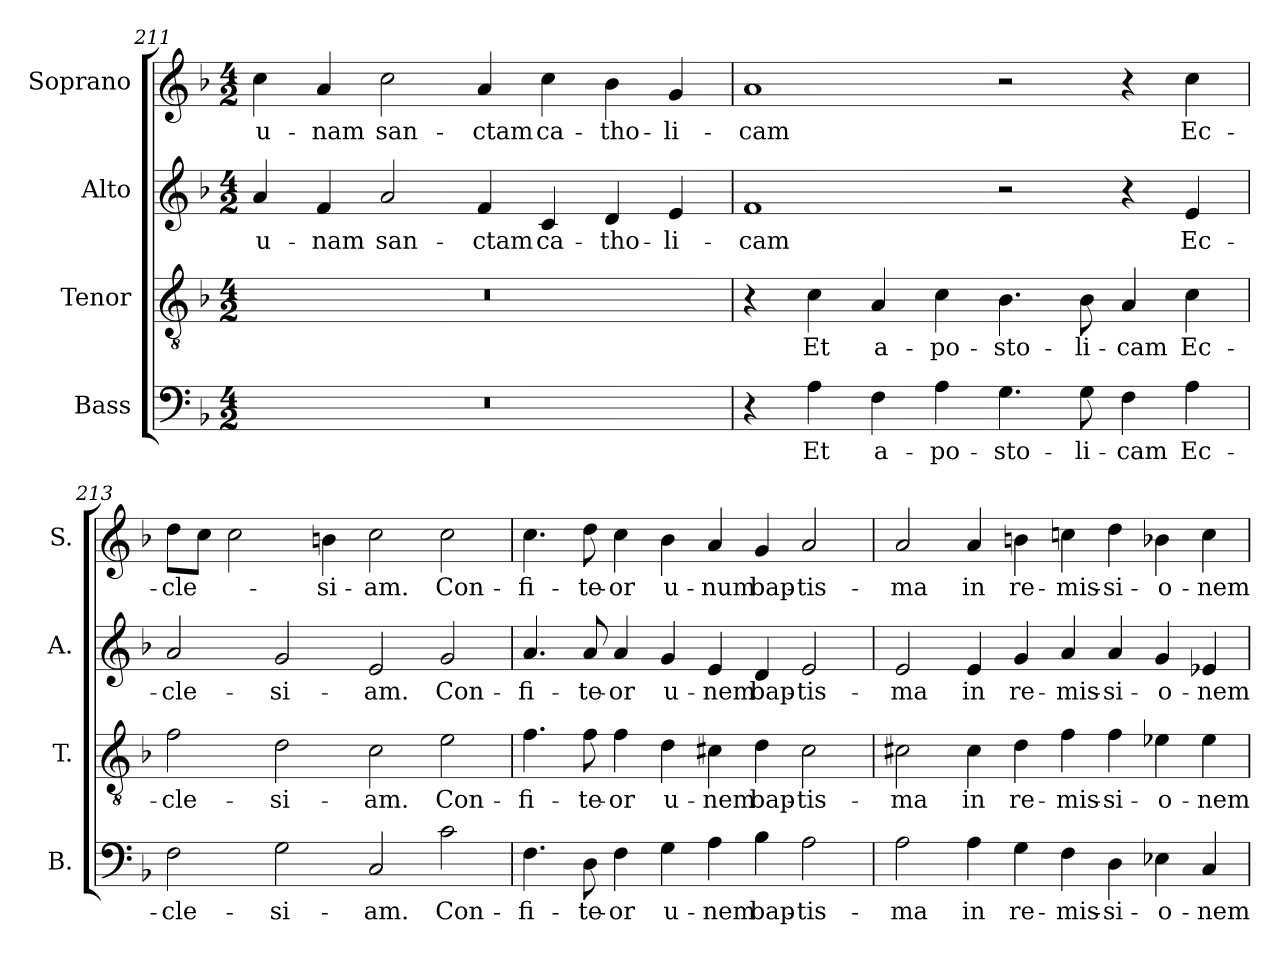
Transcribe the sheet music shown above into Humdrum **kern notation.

**kern	**text	**kern	**text	**kern	**text	**kern	**text
*part4	*part4	*part3	*part3	*part2	*part2	*part1	*part1
*staff4	*staff4	*staff3	*staff3	*staff2	*staff2	*staff1	*staff1
*I"Bass	*	*I"Tenor	*	*I"Alto	*	*I"Soprano	*
*I'B.	*	*I'T.	*	*I'A.	*	*I'S.	*
*clefF4	*	*clefGv2	*	*clefG2	*	*clefG2	*
*	*	*ITrd7c12	*	*	*	*	*
*k[b-]	*	*k[b-]	*	*k[b-]	*	*k[b-]	*
*F:	*	*F:	*	*F:	*	*F:	*
*M4/2	*	*M4/2	*	*M4/2	*	*M4/2	*
=211	=211	=211	=211	=211	=211	=211	=211
!LO:N:vis=1	!	!LO:N:vis=1	!	!	!	!	!
!	!	!	!	!	!LO:LY:b:color=#000000	!	!
!	!	!	!	!	!	!	!LO:LY:b:color=#000000
0r	.	0r	.	4ai/	u-	4cci\	u-
!	!	!	!	!	!LO:LY:b:color=#000000	!	!
!	!	!	!	!	!	!	!LO:LY:b:color=#000000
.	.	.	.	4fi/	-nam	4ai/	-nam
!	!	!	!	!	!LO:LY:b:color=#000000	!	!
!	!	!	!	!	!	!	!LO:LY:b:color=#000000
.	.	.	.	2ai/	san-	2cci\	san-
!	!	!	!	!	!LO:LY:b:color=#000000	!	!
!	!	!	!	!	!	!	!LO:LY:b:color=#000000
.	.	.	.	4fi/	-ctam	4ai/	-ctam
!	!	!	!	!	!LO:LY:b:color=#000000	!	!
!	!	!	!	!	!	!	!LO:LY:b:color=#000000
.	.	.	.	4ci/	ca-	4cci\	ca-
!	!	!	!	!	!LO:LY:b:color=#000000	!	!
!	!	!	!	!	!	!	!LO:LY:b:color=#000000
.	.	.	.	4di/	-tho-	4b-i\	-tho-
!	!	!	!	!	!LO:LY:b:color=#000000	!	!
!	!	!	!	!	!	!	!LO:LY:b:color=#000000
.	.	.	.	4ei/	-li-	4gi/	-li-
!!LO:LB:g=z
=212	=212	=212	=212	=212	=212	=212	=212
!	!	!	!	!	!LO:LY:b:color=#000000	!	!
!	!	!	!	!	!	!	!LO:LY:b:color=#000000
4r	.	4r	.	1fi	-cam	1ai	-cam
!	!LO:LY:b:color=#000000	!	!	!	!	!	!
!	!	!	!LO:LY:b:color=#000000	!	!	!	!
4Ai\	Et	4Ci\	Et	.	.	.	.
!	!LO:LY:b:color=#000000	!	!	!	!	!	!
!	!	!	!LO:LY:b:color=#000000	!	!	!	!
4Fi\	a-	4AAi/	a-	.	.	.	.
!	!LO:LY:b:color=#000000	!	!	!	!	!	!
!	!	!	!LO:LY:b:color=#000000	!	!	!	!
4Ai\	-po-	4Ci\	-po-	.	.	.	.
!	!LO:LY:b:color=#000000	!	!	!	!	!	!
!	!	!	!LO:LY:b:color=#000000	!	!	!	!
4.Gi\	-sto-	4.BB-i\	-sto-	2r	.	2r	.
!	!LO:LY:b:color=#000000	!	!	!	!	!	!
!	!	!	!LO:LY:b:color=#000000	!	!	!	!
8Gi\	-li-	8BB-i\	-li-	.	.	.	.
!	!LO:LY:b:color=#000000	!	!	!	!	!	!
!	!	!	!LO:LY:b:color=#000000	!	!	!	!
4Fi\	-cam	4AAi/	-cam	4r	.	4r	.
!	!LO:LY:b:color=#000000	!	!	!	!	!	!
!	!	!	!LO:LY:b:color=#000000	!	!	!	!
!	!	!	!	!	!LO:LY:b:color=#000000	!	!
!	!	!	!	!	!	!	!LO:LY:b:color=#000000
4Ai\	Ec-	4Ci\	Ec-	4ei/	Ec-	4cci\	Ec-
=213	=213	=213	=213	=213	=213	=213	=213
!	!LO:LY:b:color=#000000	!	!	!	!	!	!
!	!	!	!LO:LY:b:color=#000000	!	!	!	!
!	!	!	!	!	!LO:LY:b:color=#000000	!	!
!	!	!	!	!	!	!	!LO:LY:b:color=#000000
2Fi\	-cle-	2Fi\	-cle-	2ai/	-cle-	8ddi\L	-cle-
.	.	.	.	.	.	8cci\J	.
.	.	.	.	.	.	2cci\	.
!	!LO:LY:b:color=#000000	!	!	!	!	!	!
!	!	!	!LO:LY:b:color=#000000	!	!	!	!
!	!	!	!	!	!LO:LY:b:color=#000000	!	!
2Gi\	-si-	2Di\	-si-	2gi/	-si-	.	.
!	!	!	!	!	!	!	!LO:LY:b:color=#000000
.	.	.	.	.	.	4bni\	-si-
!	!LO:LY:b:color=#000000	!	!	!	!	!	!
!	!	!	!LO:LY:b:color=#000000	!	!	!	!
!	!	!	!	!	!LO:LY:b:color=#000000	!	!
!	!	!	!	!	!	!	!LO:LY:b:color=#000000
2Ci/	-am.	2Ci\	-am.	2ei/	-am.	2cci\	-am.
!	!LO:LY:b:color=#000000	!	!	!	!	!	!
!	!	!	!LO:LY:b:color=#000000	!	!	!	!
!	!	!	!	!	!LO:LY:b:color=#000000	!	!
!	!	!	!	!	!	!	!LO:LY:b:color=#000000
2ci\	Con-	2Ei\	Con-	2gi/	Con-	2cci\	Con-
=214	=214	=214	=214	=214	=214	=214	=214
!	!LO:LY:b:color=#000000	!	!	!	!	!	!
!	!	!	!LO:LY:b:color=#000000	!	!	!	!
!	!	!	!	!	!LO:LY:b:color=#000000	!	!
!	!	!	!	!	!	!	!LO:LY:b:color=#000000
4.Fi\	-fi-	4.Fi\	-fi-	4.ai/	-fi-	4.cci\	-fi-
!	!LO:LY:b:color=#000000	!	!	!	!	!	!
!	!	!	!LO:LY:b:color=#000000	!	!	!	!
!	!	!	!	!	!LO:LY:b:color=#000000	!	!
!	!	!	!	!	!	!	!LO:LY:b:color=#000000
8Di\	-te-	8Fi\	-te-	8ai/	-te-	8ddi\	-te-
!	!LO:LY:b:color=#000000	!	!	!	!	!	!
!	!	!	!LO:LY:b:color=#000000	!	!	!	!
!	!	!	!	!	!LO:LY:b:color=#000000	!	!
!	!	!	!	!	!	!	!LO:LY:b:color=#000000
4Fi\	-or	4Fi\	-or	4ai/	-or	4cci\	-or
!	!LO:LY:b:color=#000000	!	!	!	!	!	!
!	!	!	!LO:LY:b:color=#000000	!	!	!	!
!	!	!	!	!	!LO:LY:b:color=#000000	!	!
!	!	!	!	!	!	!	!LO:LY:b:color=#000000
4Gi\	u-	4Di\	u-	4gi/	u-	4b-i\	u-
!	!LO:LY:b:color=#000000	!	!	!	!	!	!
!	!	!	!LO:LY:b:color=#000000	!	!	!	!
!	!	!	!	!	!LO:LY:b:color=#000000	!	!
!	!	!	!	!	!	!	!LO:LY:b:color=#000000
4Ai\	-nem	4C#Xi\	-nem	4ei/	-nem	4ai/	-num
!	!LO:LY:b:color=#000000	!	!	!	!	!	!
!	!	!	!LO:LY:b:color=#000000	!	!	!	!
!	!	!	!	!	!LO:LY:b:color=#000000	!	!
!	!	!	!	!	!	!	!LO:LY:b:color=#000000
4B-i\	bap-	4Di\	bap-	4di/	bap-	4gi/	bap-
!	!LO:LY:b:color=#000000	!	!	!	!	!	!
!	!	!	!LO:LY:b:color=#000000	!	!	!	!
!	!	!	!	!	!LO:LY:b:color=#000000	!	!
!	!	!	!	!	!	!	!LO:LY:b:color=#000000
2Ai\	-tis-	2C#i\	-tis-	2ei/	-tis-	2ai/	-tis-
=215	=215	=215	=215	=215	=215	=215	=215
!	!LO:LY:b:color=#000000	!	!	!	!	!	!
!	!	!	!LO:LY:b:color=#000000	!	!	!	!
!	!	!	!	!	!LO:LY:b:color=#000000	!	!
!	!	!	!	!	!	!	!LO:LY:b:color=#000000
2Ai\	-ma	2C#Xi\	-ma	2ei/	-ma	2ai/	-ma
!	!LO:LY:b:color=#000000	!	!	!	!	!	!
!	!	!	!LO:LY:b:color=#000000	!	!	!	!
!	!	!	!	!	!LO:LY:b:color=#000000	!	!
!	!	!	!	!	!	!	!LO:LY:b:color=#000000
4Ai\	in	4C#i\	in	4ei/	in	4ai/	in
!	!LO:LY:b:color=#000000	!	!	!	!	!	!
!	!	!	!LO:LY:b:color=#000000	!	!	!	!
!	!	!	!	!	!LO:LY:b:color=#000000	!	!
!	!	!	!	!	!	!	!LO:LY:b:color=#000000
4Gi\	re-	4Di\	re-	4gi/	re-	4bni\	re-
!	!LO:LY:b:color=#000000	!	!	!	!	!	!
!	!	!	!LO:LY:b:color=#000000	!	!	!	!
!	!	!	!	!	!LO:LY:b:color=#000000	!	!
!	!	!	!	!	!	!	!LO:LY:b:color=#000000
4Fi\	-mis-	4Fi\	-mis-	4ai/	-mis-	4ccni\	-mis-
!	!LO:LY:b:color=#000000	!	!	!	!	!	!
!	!	!	!LO:LY:b:color=#000000	!	!	!	!
!	!	!	!	!	!LO:LY:b:color=#000000	!	!
!	!	!	!	!	!	!	!LO:LY:b:color=#000000
4Di\	-si-	4Fi\	-si-	4ai/	-si-	4ddi\	-si-
!	!LO:LY:b:color=#000000	!	!	!	!	!	!
!	!	!	!LO:LY:b:color=#000000	!	!	!	!
!	!	!	!	!	!LO:LY:b:color=#000000	!	!
!	!	!	!	!	!	!	!LO:LY:b:color=#000000
4E-Xi\	-o-	4E-Xi\	-o-	4gi/	-o-	4b-Xi\	-o-
!	!LO:LY:b:color=#000000	!	!	!	!	!	!
!	!	!	!LO:LY:b:color=#000000	!	!	!	!
!	!	!	!	!	!LO:LY:b:color=#000000	!	!
!	!	!	!	!	!	!	!LO:LY:b:color=#000000
4Ci/	-nem	4E-i\	-nem	4e-Xi/	-nem	4cci\	-nem
=	=	=	=	=	=	=	=
*-	*-	*-	*-	*-	*-	*-	*-
